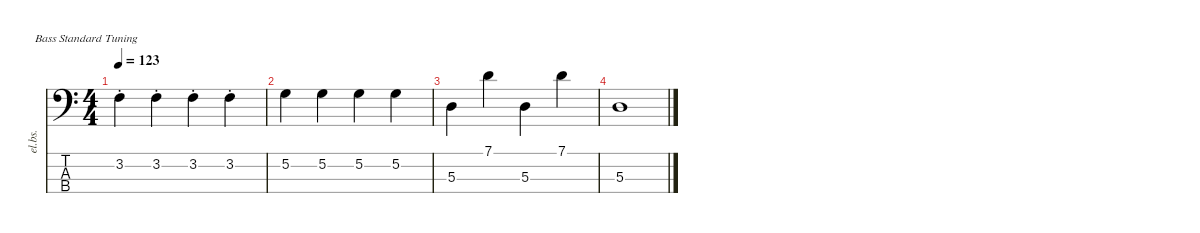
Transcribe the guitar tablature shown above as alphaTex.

\defaultSystemsLayout 4
\hideDynamics
\bracketExtendMode nobrackets
\track ("Electric Bass" "el.bs.") {instrument electricbassfinger}
\staff {score tabs}
\tuning (G2 D2 A1 E1)
\ts (4 4)
\tempo 123
\clef f4
\ks c
3.2{st}.4{dy mf beam Down} 3.2{st}.4{beam Down} 3.2{st}.4{beam Down} 3.2{st}.4{beam Down} |
5.2.4{beam Down} 5.2.4{beam Down} 5.2.4{beam Down} 5.2.4{beam Down} |
5.3.4{beam Down} 7.1.4{beam Down} 5.3.4{beam Down} 7.1.4{beam Down} |
5.3.1{beam Down}
